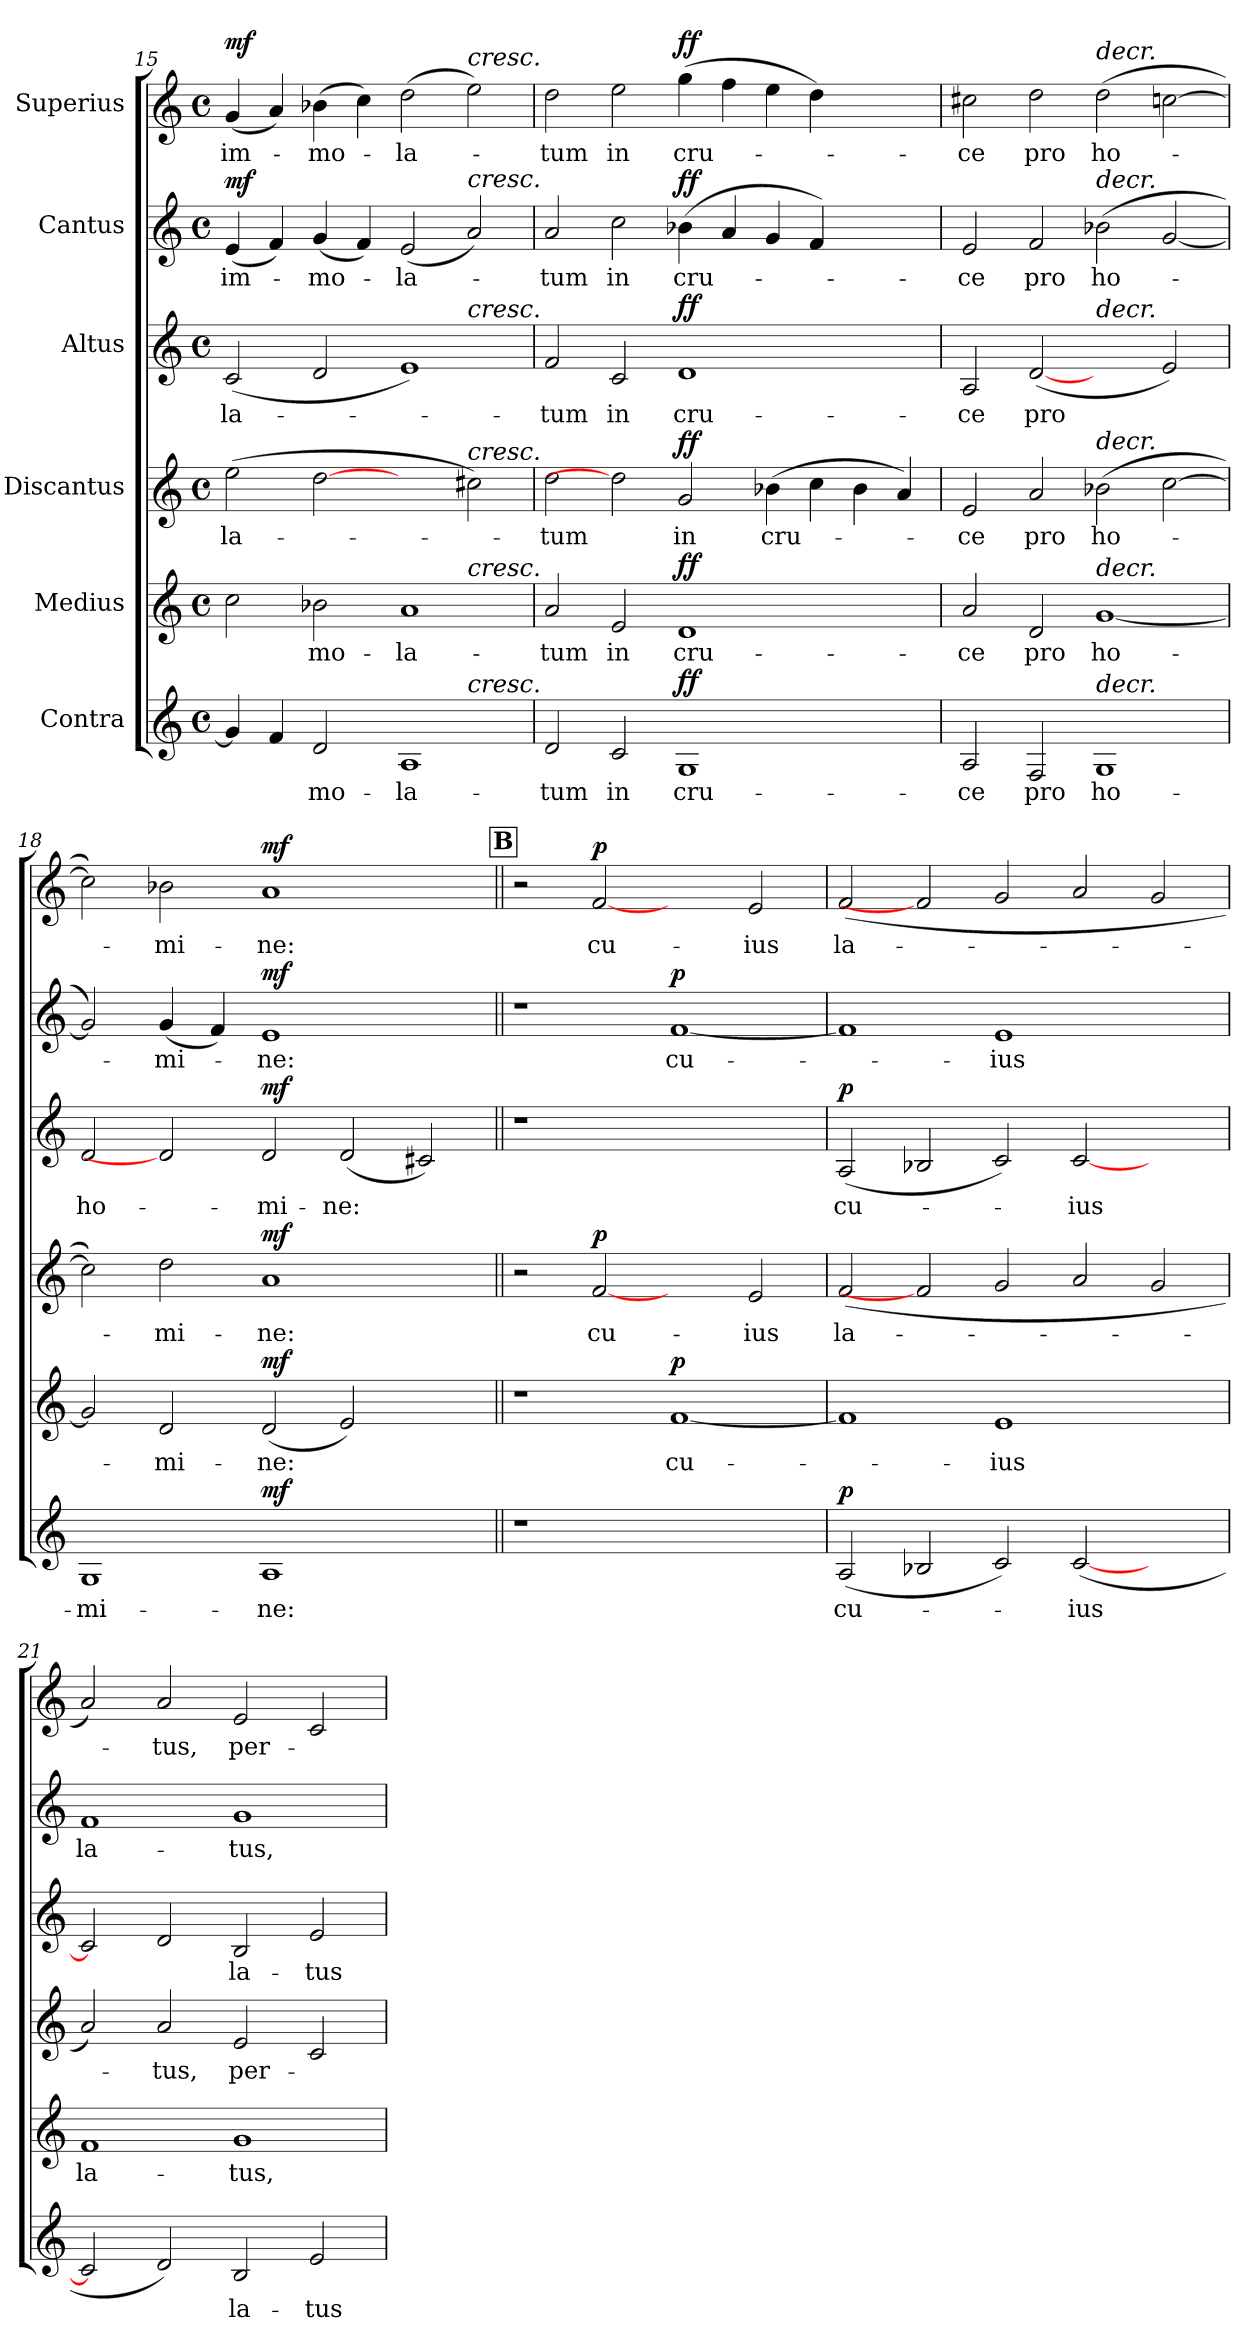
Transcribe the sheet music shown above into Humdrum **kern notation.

**kern	**text	**dynam	**kern	**text	**dynam	**kern	**text	**dynam	**kern	**text	**dynam	**kern	**text	**dynam	**kern	**text	**dynam
*part6	*part6	*part6	*part5	*part5	*part5	*part4	*part4	*part4	*part3	*part3	*part3	*part2	*part2	*part2	*part1	*part1	*part1
*staff6	*staff6	*staff6	*staff5	*staff5	*staff5	*staff4	*staff4	*staff4	*staff3	*staff3	*staff3	*staff2	*staff2	*staff2	*staff1	*staff1	*staff1
*I"Contra	*	*	*I"Medius	*	*	*I"Discantus	*	*	*I"Altus	*	*	*I"Cantus	*	*	*I"Superius	*	*
*clefG2	*	*	*clefG2	*	*	*clefG2	*	*	*clefG2	*	*	*clefG2	*	*	*clefG2	*	*
*k[]	*	*	*k[]	*	*	*k[]	*	*	*k[]	*	*	*k[]	*	*	*k[]	*	*
*C:	*	*	*C:	*	*	*C:	*	*	*C:	*	*	*C:	*	*	*C:	*	*
*M4/4	*	*	*M4/4	*	*	*M4/4	*	*	*M4/4	*	*	*M4/4	*	*	*M4/4	*	*
*met(c)	*	*	*met(c)	*	*	*met(c)	*	*	*met(c)	*	*	*met(c)	*	*	*met(c)	*	*
=15	=15	=15	=15	=15	=15	=15	=15	=15	=15	=15	=15	=15	=15	=15	=15	=15	=15
!	!	!	!	!	!	!	!LO:LY:b	!	!	!LO:LY:b	!	!	!LO:LY:b	!LO:DY:a	!	!LO:LY:b	!LO:DY:a
*^	*	*	*^	*	*	*	*	*	*^	*	*	*	*	*	*	*	*
4g/]	1.ryy	.	.	2cc\	1.ryy	.	.	(>2ee\	-la-	.	(<2c/	1.ryy	-la-	.	(<4e/	im-	mf	(<4g/	im-	mf
4f/	.	.	.	.	.	.	.	.	.	.	.	.	.	.	4f/)	.	.	4a/)	.	.
!	!	!LO:LY:b	!	!	!	!LO:LY:b	!	!	!	!	!	!	!	!	!	!LO:LY:b	!	!	!LO:LY:b	!
2d/	.	-mo-	.	2b-X\	.	-mo-	.	[2dd	.	.	2d/	.	.	.	(<4g/	-mo-	.	(>4b-X\	-mo-	.
.	.	.	.	.	.	.	.	.	.	.	.	.	.	.	4f/)	.	.	4cc\)	.	.
!	!	!LO:LY:b	!	!	!	!LO:LY:b	!	!	!	!	!	!	!	!	!	!LO:LY:b	!	!	!LO:LY:b	!
1A	.	-la-	.	1a	.	-la-	.	2ryy	.	.	1e)	.	.	.	(<2e/	-la-	.	(>2dd\	-la-	.
!	!	!	!	!	!	!	!	!	!	!	!	!	!	!	!	!	!	!LO:TX:a:i:t=cresc.	!	!
!	!	!	!	!	!	!	!	!	!	!	!	!	!	!	!LO:TX:a:i:t=cresc.	!	!	!	!	!
!	!	!	!	!	!	!	!	!	!	!	!	!LO:TX:a:i:t=cresc.	!	!	!	!	!	!	!	!
!	!	!	!	!	!	!	!	!LO:TX:a:i:t=cresc.	!	!	!	!	!	!	!	!	!	!	!	!
!	!	!	!	!	!LO:TX:a:i:t=cresc.	!	!	!	!	!	!	!	!	!	!	!	!	!	!	!
!	!LO:TX:a:i:t=cresc.	!	!	!	!	!	!	!	!	!	!	!	!	!	!	!	!	!	!	!
.	2ryy	.	.	.	2ryy	.	.	2cc#X\)	.	.	.	2ryy	.	.	2a/)	.	.	2ee\)	.	.
=16	=16	=16	=16	=16	=16	=16	=16	=16	=16	=16	=16	=16	=16	=16	=16	=16	=16	=16	=16	=16
!	!	!LO:LY:b	!	!	!	!LO:LY:b	!	!	!LO:LY:b	!	!	!	!LO:LY:b	!	!	!LO:LY:b	!	!	!LO:LY:b	!
*v	*v	*	*	*	*	*	*	*	*	*	*v	*v	*	*	*	*	*	*	*	*
*	*	*	*v	*v	*	*	*	*	*	*	*	*	*	*	*	*	*	*
2d/	-tum	.	2a/	-tum	.	2dd\	-tum	.	2f/	-tum	.	2a/	-tum	.	2dd\	-tum	.
!	!LO:LY:b	!	!	!LO:LY:b	!	!	!	!	!	!LO:LY:b	!	!	!LO:LY:b	!	!	!LO:LY:b	!
2c/	in	.	2e/	in	.	2dd]	.	.	2c/	in	.	2cc\	in	.	2ee\	in	.
!	!LO:LY:b	!LO:DY:a	!	!LO:LY:b	!LO:DY:a	!	!LO:LY:b	!LO:DY:a	!	!LO:LY:b	!LO:DY:a	!	!LO:LY:b	!LO:DY:a	!	!LO:LY:b	!LO:DY:a
1G	cru-	ff	1d	cru-	ff	2g/	in	ff	1d	cru-	ff	(>4b-X\	cru-	ff	(>4gg\	cru-	ff
.	.	.	.	.	.	.	.	.	.	.	.	4a/	.	.	4ff\	.	.
!	!	!	!	!	!	!	!LO:LY:b	!	!	!	!	!	!	!	!	!	!
.	.	.	.	.	.	(>4b-X\	cru-	.	.	.	.	4g/	.	.	4ee\	.	.
.	.	.	.	.	.	4cc\	.	.	.	.	.	4f/)	.	.	4dd\)	.	.
2ryy	.	.	2ryy	.	.	4b-\	.	.	2ryy	.	.	2ryy	.	.	2ryy	.	.
.	.	.	.	.	.	4a/)	.	.	.	.	.	.	.	.	.	.	.
!!LO:PB:g=z
=17	=17	=17	=17	=17	=17	=17	=17	=17	=17	=17	=17	=17	=17	=17	=17	=17	=17
!	!LO:LY:b	!	!	!LO:LY:b	!	!	!LO:LY:b	!	!	!LO:LY:b	!	!	!LO:LY:b	!	!	!LO:LY:b	!
2A/	-ce	.	2a/	-ce	.	2e/	-ce	.	2A/	-ce	.	2e/	-ce	.	2cc#X\	-ce	.
!	!LO:LY:b	!	!	!LO:LY:b	!	!	!LO:LY:b	!	!	!LO:LY:b	!	!	!LO:LY:b	!	!	!LO:LY:b	!
2F/	pro	.	2d/	pro	.	2a/	pro	.	(<[2d	pro	.	2f/	pro	.	2dd\	pro	.
!	!	!	!	!	!	!	!	!	!	!	!	!	!	!	!LO:TX:a:i:t=decr.	!	!
!	!	!	!	!	!	!	!	!	!	!	!	!LO:TX:a:i:t=decr.	!	!	!	!	!
!	!	!	!	!	!	!	!	!	!LO:TX:a:i:t=decr.	!	!	!	!	!	!	!	!
!	!	!	!	!	!	!LO:TX:a:i:t=decr.	!	!	!	!	!	!	!	!	!	!	!
!	!	!	!LO:TX:a:i:t=decr.	!	!	!	!	!	!	!	!	!	!	!	!	!	!
!LO:TX:a:i:t=decr.	!	!	!	!	!	!	!	!	!	!	!	!	!	!	!	!	!
!	!LO:LY:b	!	!	!LO:LY:b	!	!	!LO:LY:b	!	!	!	!	!	!LO:LY:b	!	!	!LO:LY:b	!
1G	ho-	.	[1g	ho-	.	(>2b-X\	ho-	.	2ryy	.	.	(>2b-X\	ho-	.	(>2dd\	ho-	.
.	.	.	.	.	.	[2cc\	.	.	2e/)	.	.	[2g/	.	.	[2ccn\	.	.
=18	=18	=18	=18	=18	=18	=18	=18	=18	=18	=18	=18	=18	=18	=18	=18	=18	=18
!	!LO:LY:b	!	!	!	!	!	!	!	!	!LO:LY:b	!	!	!	!	!	!	!
1G	-mi-	.	2g/]	.	.	2cc\])	.	.	2d/	ho-	.	2g/])	.	.	2cc\])	.	.
!	!	!	!	!LO:LY:b	!	!	!LO:LY:b	!	!	!	!	!	!LO:LY:b	!	!	!LO:LY:b	!
.	.	.	2d/	-mi-	.	2dd\	-mi-	.	2d]	.	.	(<4g/	-mi-	.	2b-X\	-mi-	.
.	.	.	.	.	.	.	.	.	.	.	.	4f/)	.	.	.	.	.
!	!LO:LY:b	!LO:DY:a	!	!LO:LY:b	!LO:DY:a	!	!LO:LY:b	!LO:DY:a	!	!LO:LY:b	!LO:DY:a	!	!LO:LY:b	!LO:DY:a	!	!LO:LY:b	!LO:DY:a
1A	-ne:	mf	(<2d/	-ne:	mf	1a	-ne:	mf	2d/	-mi-	mf	1e	-ne:	mf	1a	-ne:	mf
!	!	!	!	!	!	!	!	!	!	!LO:LY:b	!	!	!	!	!	!	!
.	.	.	2e/)	.	.	.	.	.	(<2d/	-ne:	.	.	.	.	.	.	.
2ryy	.	.	2ryy	.	.	2ryy	.	.	2c#X/)	.	.	2ryy	.	.	2ryy	.	.
!!LO:REH:place=s1:a:B:fs=9.3:t=B
=19||	=19||	=19||	=19||	=19||	=19||	=19||	=19||	=19||	=19||	=19||	=19||	=19||	=19||	=19||	=19||	=19||	=19||
1r	.	.	1r	.	.	2r	.	.	1r	.	.	1r	.	.	2r	.	.
!	!	!	!	!	!	!	!LO:LY:b	!LO:DY:a	!	!	!	!	!	!	!	!LO:LY:b	!LO:DY:a
.	.	.	.	.	.	[2f	cu-	p	.	.	.	.	.	.	[2f!	cu-	p
!	!	!	!	!LO:LY:b	!LO:DY:a	!	!	!	!	!	!	!	!LO:LY:b	!LO:DY:a	!	!	!
1ryy	.	.	[1f!	cu-	p	2ryy	.	.	1ryy	.	.	[1f	cu-	p	2ryy	.	.
!	!	!	!	!	!	!	!LO:LY:b	!	!	!	!	!	!	!	!	!LO:LY:b	!
.	.	.	.	.	.	2e/	-ius	.	.	.	.	.	.	.	2e!/	-ius	.
=20	=20	=20	=20	=20	=20	=20	=20	=20	=20	=20	=20	=20	=20	=20	=20	=20	=20
!	!LO:LY:b	!LO:DY:a	!	!	!	!	!LO:LY:b	!	!	!LO:LY:b	!LO:DY:a	!	!	!	!	!LO:LY:b	!
(<2A/	cu-	p	1f!]	.	.	(<2f/	la-	.	(<2A!/	cu-	p	1f]	.	.	(<2f!/	la-	.
2B-X/	.	.	.	.	.	2f]	.	.	2B-X!/	.	.	.	.	.	2f!]	.	.
!	!	!	!	!LO:LY:b	!	!	!	!	!	!	!	!	!LO:LY:b	!	!	!	!
2c/)	.	.	1e!	-ius	.	2g/	.	.	2c!/)	.	.	1e	-ius	.	2g!/	.	.
!	!LO:LY:b	!	!	!	!	!	!	!	!	!LO:LY:b	!	!	!	!	!	!	!
(<[2c/	-ius	.	.	.	.	2a/	.	.	[2c!/	-ius	.	.	.	.	2a!/	.	.
2ryy	.	.	2ryy	.	.	2g/	.	.	2ryy	.	.	2ryy	.	.	2g!/	.	.
=21	=21	=21	=21	=21	=21	=21	=21	=21	=21	=21	=21	=21	=21	=21	=21	=21	=21
!	!	!	!	!LO:LY:b	!	!	!	!	!	!	!	!	!LO:LY:b	!	!	!	!
2c/]	.	.	1f!	la-	.	2a/)	.	.	2c!/]	.	.	1f	la-	.	2a!/)	.	.
!	!	!	!	!	!	!	!LO:LY:b	!	!	!	!	!	!	!	!	!LO:LY:b	!
2d/)	.	.	.	.	.	2a/	-tus,	.	2d!/	.	.	.	.	.	2a!/	-tus,	.
!	!LO:LY:b	!	!	!LO:LY:b	!	!	!LO:LY:b	!	!	!LO:LY:b	!	!	!LO:LY:b	!	!	!LO:LY:b	!
2B/	la-	.	1g!	-tus,	.	2e/	per-	.	2B!/	la-	.	1g	-tus,	.	2e!/	per-	.
!	!LO:LY:b	!	!	!	!	!	!	!	!	!LO:LY:b	!	!	!	!	!	!	!
2e/	-tus	.	.	.	.	2c/	.	.	2e!/	-tus	.	.	.	.	2c!/	.	.
=	=	=	=	=	=	=	=	=	=	=	=	=	=	=	=	=	=
*-	*-	*-	*-	*-	*-	*-	*-	*-	*-	*-	*-	*-	*-	*-	*-	*-	*-
